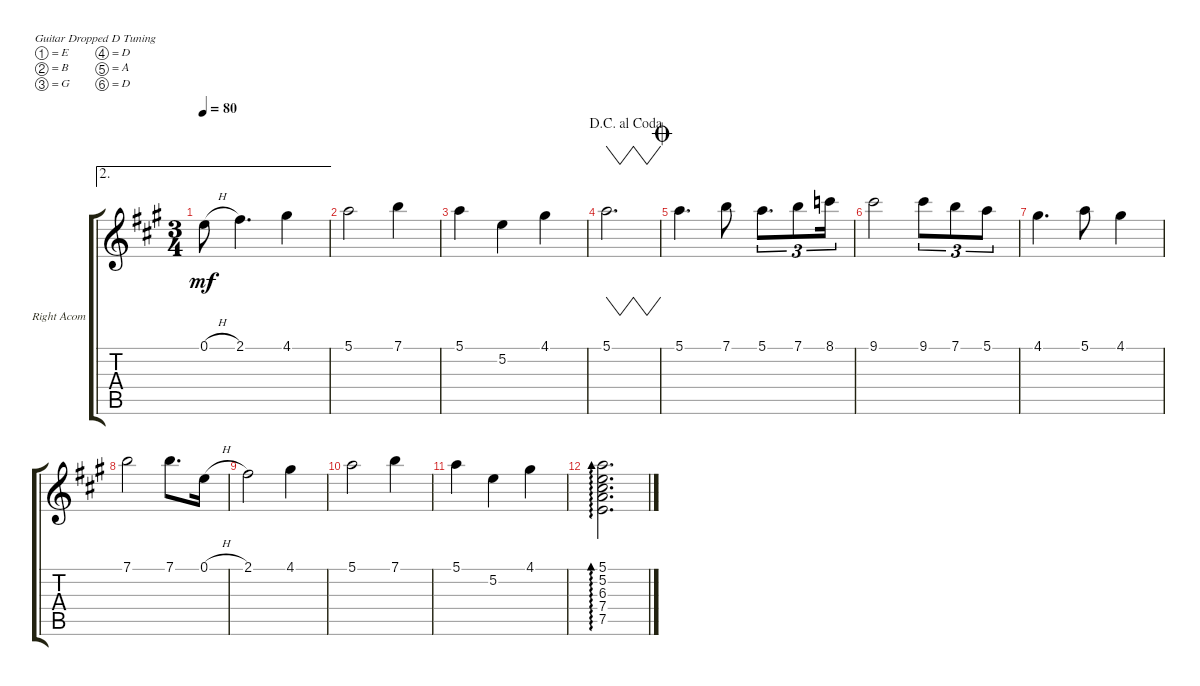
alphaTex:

\bracketExtendMode groupsimilarinstruments
\firstSystemTrackNameOrientation horizontal
\otherSystemsTrackNameOrientation horizontal
\track ("Right Acomp." "Right Acom") {instrument acousticguitarnylon}
\staff {score tabs}
\tuning (E4 B3 G3 D3 A2 D2)
\ae 2
\ts (3 4)
\tempo 80
\clef g2
\ks a
0.1{h}.8{dy mf} 2.1.4{d} 4.1.4 |
5.1.2 7.1.4 |
5.1.4 5.2.4 4.1.4 |
\jump dacapoalcoda
5.1.2{vw d} |
\jump coda
5.1.4{d} 7.1.8 5.1.8{d tu (3 2)} 7.1.8{tu (3 2)} 8.1.16{tu (3 2)} |
9.1.2 9.1.8{tu (3 2)} 7.1.8{tu (3 2)} 5.1.8{tu (3 2)} |
4.1.4{d} 5.1.8 4.1.4 |
7.1.2 7.1.8{d} 0.1{h}.16 |
2.1.2 4.1.4 |
5.1.2 7.1.4 |
5.1.4 5.2.4 4.1.4 |
(5.1 5.2 6.3 7.4 7.5).2{d ad 0}
